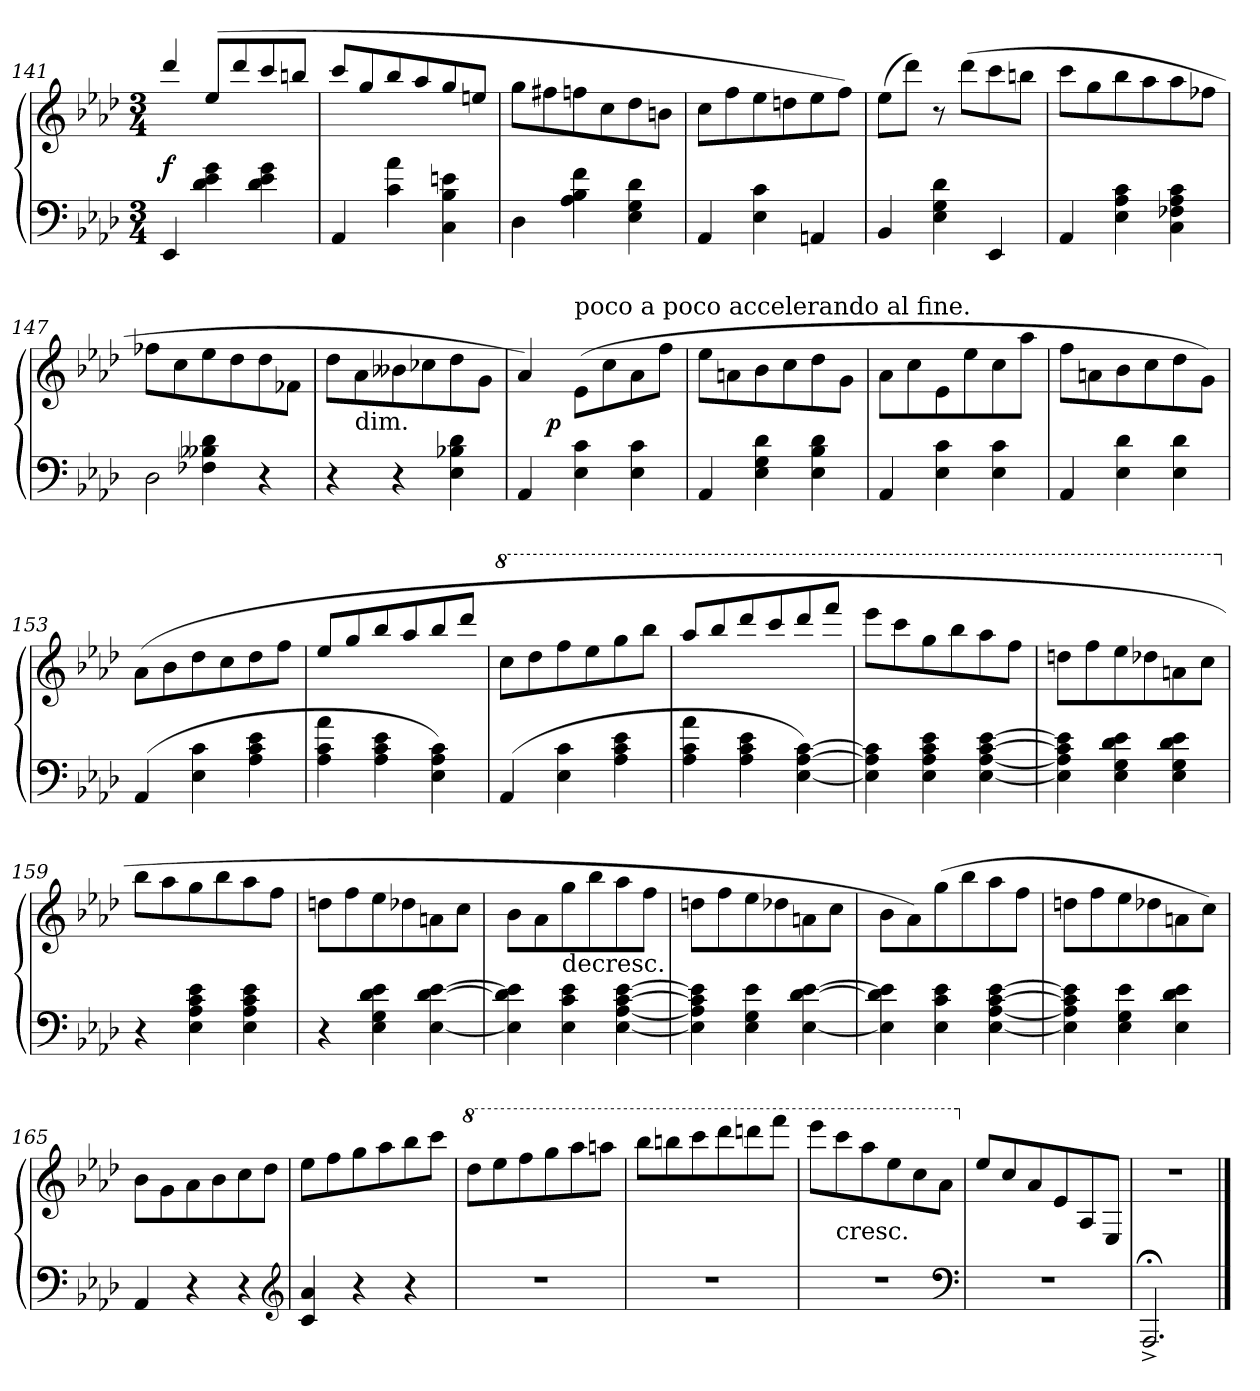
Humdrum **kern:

**kern	**kern	**dynam
*part1	*part1	*part1
*staff2	*staff1	*staff1/2
*clefF4	*clefG2	*
*k[b-e-a-d-]	*k[b-e-a-d-]	*
*M3/4	*M3/4	*
=141	=141	=141
4EE-	4ddd-/	f
4g\ 4e-\ 4d-\	(>8ee-/L	.
.	8ddd-	.
4g\ 4e-\ 4d-\	8ccc	.
.	8bbnJ	.
=142	=142	=142
4AA-	8ccc/L	.
.	8gg	.
4a-\ 4c\	8bb-	.
.	8aa-	.
4en 4B- 4C	8gg	.
.	8eenJ	.
=143	=143	=143
4D-	8ggL	.
.	8ff#X	.
4f 4B- 4A-	8ffn	.
.	8cc	.
4d- 4G 4E-	8dd-	.
.	8bnJ	.
=144	=144	=144
4AA-	8ccL	.
.	8ff	.
4c 4E-	8ee-	.
.	8ddn	.
4AAn	8ee-	.
.	8ffJ)	.
=145	=145	=145
4BB-	(>8ee-L	.
.	8ddd-J)	.
4d- 4G 4E-	8r	.
.	(>8ddd-L	.
4EE-	8ccc	.
.	8bbnJ	.
=146	=146	=146
4AA-	8cccL	.
.	8gg	.
4c 4A- 4E-	8bb-	.
.	8aa-	.
4c 4A- 4F-X 4C	8aa-	.
.	8ff-XJ	.
=147	=147	=147
*^	*	*
4ryy	2D-	8ff-XL	.
.	.	8cc	.
4d-\ 4B--X\ 4F-X\	.	8ee-	.
.	.	8dd-	.
4ryy	4r	8dd-	.
.	.	8f-XJ	.
*v	*v	*	*
=148	=148	=148
4r	8dd-L	.
!	!LO:TX:c:t=dim.	!
.	8a-	.
4r	8b--X	.
.	8cc-X	.
4d- 4B-X 4E-	8dd-	.
.	8gJ	.
=149	=149	=149
*	*^	*
4AA-	4a-)	8ryy	.
.	.	2ryy	p
!	!LO:TX:a:t=poco a poco accelerando al fine.	!	!
4c 4E-	(>8e-L	.	.
.	8cc	.	.
4c 4E-	8a-	.	.
.	8ffJ	8ryy	.
*	*v	*v	*
=150	=150	=150
4AA-	8ee-L	.
.	8an	.
4d- 4G 4E-	8b-	.
.	8cc	.
4d- 4B- 4E-	8dd-	.
.	8gJ	.
=151	=151	=151
4AA-	8a-L	.
.	8cc	.
4c 4E-	8e-	.
.	8ee-	.
4c 4E-	8cc	.
.	8aa-J	.
=152	=152	=152
4AA-	8ffL	.
.	8an	.
4d- 4E-	8b-	.
.	8cc	.
4d- 4E-	8dd-	.
.	8gJ)	.
=153	=153	=153
(<4AA-	(>8a-L	.
.	8b-	.
4c 4E-	8dd-	.
.	8cc	.
4e- 4c 4A-	8dd-	.
.	8ffJ	.
=154	=154	=154
4a-\ 4c\ 4A-\	8ee-/L	.
.	8gg/	.
4e-\ 4c\ 4A-\	8bb-/	.
.	8aa-/	.
4c 4A- 4E-)	8bb-	.
.	8ddd-J	.
=155	=155	=155
*	*8va	*
(<4AA-	8cccL	.
.	8ddd-	.
4c 4E-	8fff	.
.	8eee-	.
4e- 4c 4A-	8ggg	.
.	8bbb-J	.
=156	=156	=156
4a-\ 4c\ 4A-\	8aaa-/L	.
.	8bbb-/	.
4e-\ 4c\ 4A-\	8dddd-/	.
.	8cccc/	.
[4c [4A- [4E-)	8dddd-	.
.	8ffffJ	.
=157	=157	=157
4c] 4A-] 4E-]	8eeee-L	.
.	8cccc	.
4e- 4c 4A- 4E-	8ggg	.
.	8bbb-	.
[4e- [4c [4A- [4E-	8aaa-	.
.	8fffJ	.
=158	=158	=158
4e-] 4c] 4A-] 4E-]	8dddnL	.
.	8fff	.
4e- 4d- 4G 4E-	8eee-	.
.	8ddd-X	.
4e- 4d- 4G 4E-	8aan	.
.	8cccJ	.
=159	=159	=159
*	*X8va	*
4r	8bb-L	.
.	8aa-	.
4e- 4c 4A- 4E-	8gg	.
.	8bb-	.
4e- 4c 4A- 4E-	8aa-	.
.	8ffJ	.
=160	=160	=160
4r	8ddnL	.
.	8ff	.
4e- 4d- 4G 4E-	8ee-	.
.	8dd-X	.
[4e- [4d- [4E-	8an	.
.	8ccJ	.
=161	=161	=161
4e-] 4d-] 4E-]	8b-L	.
.	8a-	.
!	!LO:TX:c:t=decresc.	!
4e- 4c 4E-	8gg	.
.	8bb-	.
[4e- [4c [4A- [4E-	8aa-	.
.	8ffJ	.
=162	=162	=162
4e-] 4c] 4A-] 4E-]	8ddnL	.
.	8ff	.
4e- 4G 4E-	8ee-	.
.	8dd-X	.
[4e- [4d- [4E-	8an	.
.	8ccJ	.
=163	=163	=163
4e-] 4d-] 4E-]	8b-L	.
.	8a-)	.
4e- 4c 4E-	(>8gg	.
.	8bb-	.
[4e- [4c [4A- [4E-	8aa-	.
.	8ffJ	.
=164	=164	=164
4e-] 4c] 4A-] 4E-]	8ddnL	.
.	8ff	.
4e- 4G 4E-	8ee-	.
.	8dd-X	.
4e- 4d- 4E-	8an	.
.	8ccJ)	.
=165	=165	=165
4AA-	(>8b-L	.
.	8g	.
4r	8a-	.
.	8b-	.
4r	8cc	.
.	8dd-J	.
*clefG2	*	*
=166	=166	=166
4a- 4c	8ee-L	.
.	8ff	.
4r	8gg	.
.	8aa-	.
4r	8bb-	.
.	8cccJ	.
=167	=167	=167
*	*8va	*
2.rdd	8ddd-L	.
.	8eee-	.
.	8fff	.
.	8ggg	.
.	8aaa-	.
.	8aaanJ	.
=168	=168	=168
2.rdd	8bbb-L	.
.	8bbbn	.
.	8cccc	.
.	8dddd-	.
.	8ddddn	.
.	8ffffJ	.
=169	=169	=169
2.rdd	8eeee-L	.
!	!LO:TX:c:t=cresc.	!
.	8cccc	.
.	8aaa-	.
.	8eee-	.
.	8ccc	.
.	8aa-J	.
*clefF4	*	*
=170	=170	=170
*	*X8va	*
2.r	8ee-L	.
.	8cc	.
.	8a-	.
.	8e-	.
.	8A-/	.
.	8E-/J	.
=171	=171	=171
2.AAA-;<^>)	2.rdd	.
==	==	==
*-	*-	*-
